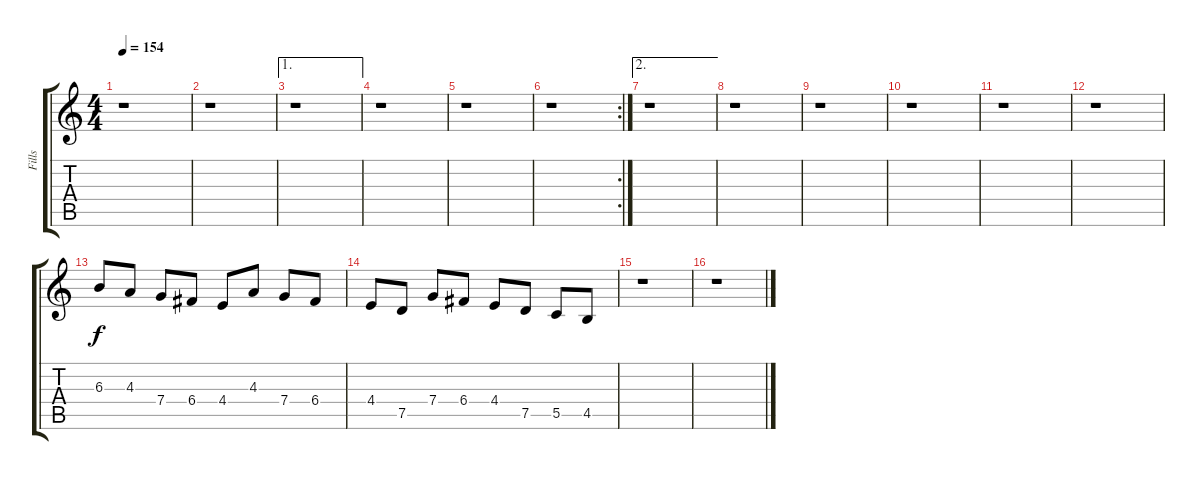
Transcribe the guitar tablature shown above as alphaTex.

\track ("Fills" "Fills") {instrument distortionguitar}
\staff {score tabs}
\tuning (D4 A3 F3 C3 G2 D2) {hide}
\ts (4 4)
\tempo 154
\clef g2
\ks c
r.1{dy f} |
r.1 |
\ae 1
r.1 |
r.1 |
r.1 |
\rc 2
r.1 |
\ae 2
r.1 |
r.1 |
r.1 |
r.1 |
r.1 |
r.1 |
6.3.8 4.3.8 7.4.8 6.4.8 4.4.8 4.3.8 7.4.8 6.4.8 |
4.4.8 7.5.8 7.4.8 6.4.8 4.4.8 7.5.8 5.5.8 4.5.8 |
r.1 |
r.1
